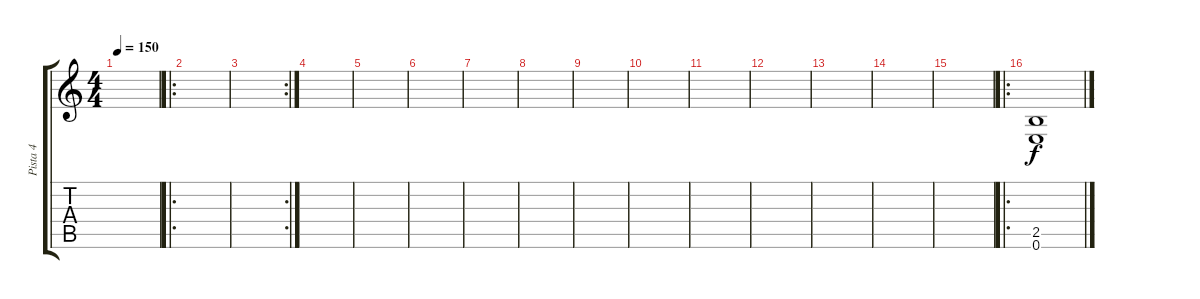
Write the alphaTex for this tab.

\track ("Pista 4" "Pista 4") {instrument distortionguitar}
\staff {score tabs}
\tuning (E4 B3 G3 D3 A2 E2) {hide}
\ts (4 4)
\tempo 150
\clef g2
\ks c
|
\ro
|
\rc 2
|
|
|
|
|
|
|
|
|
|
|
|
|
\ro
(2.5 0.6).1
